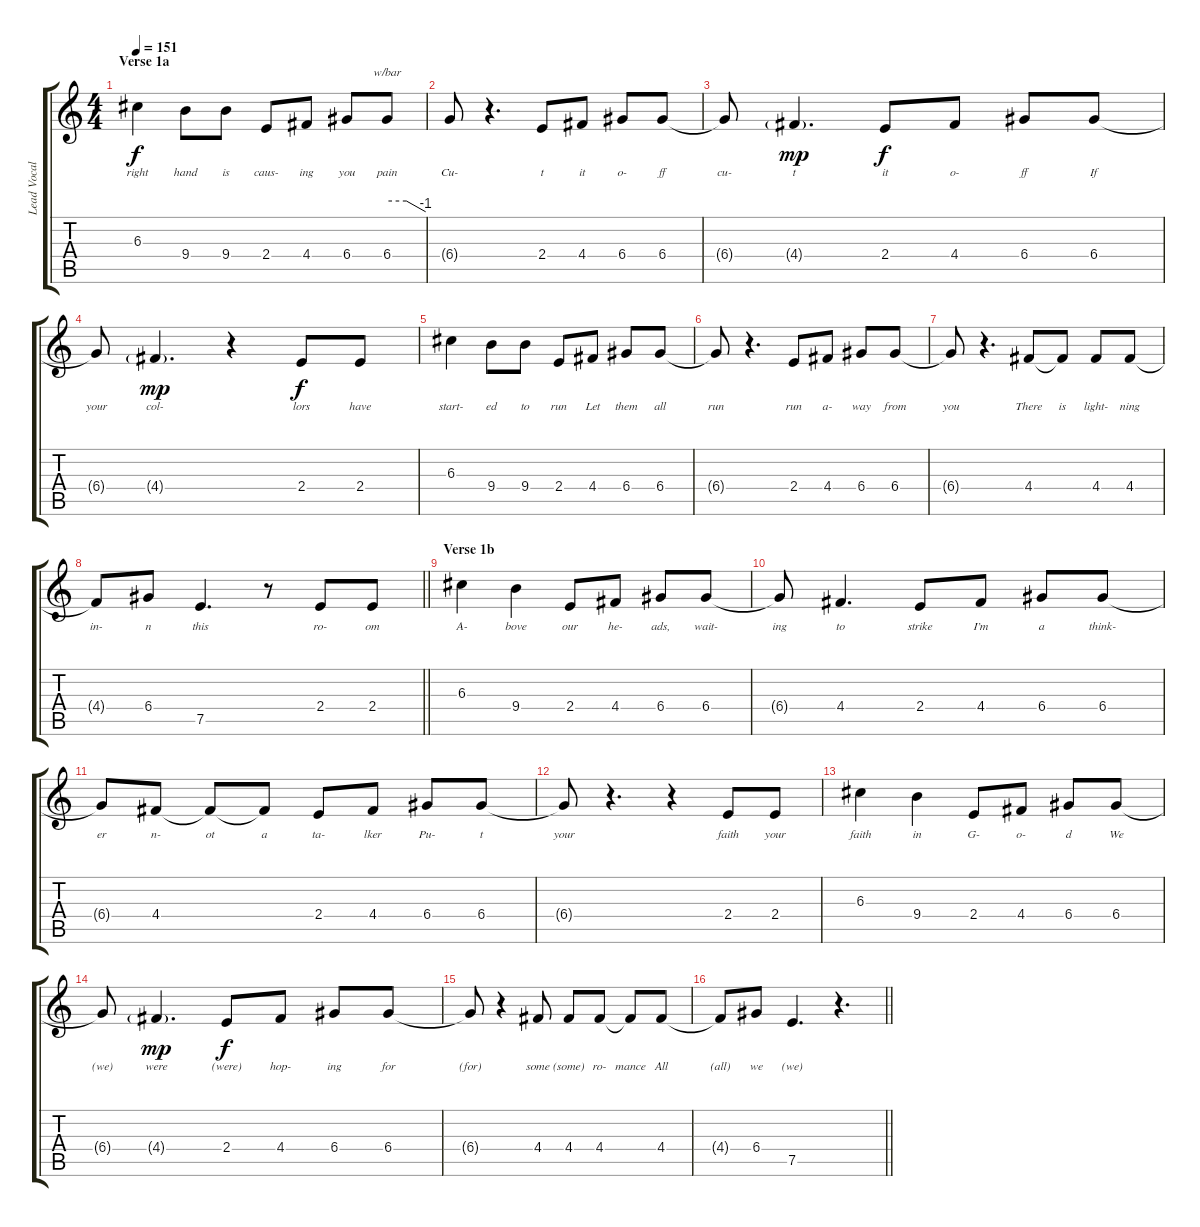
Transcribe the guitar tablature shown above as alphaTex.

\track ("Lead Vocals (Kele Okereke)" "Lead Vocal") {instrument contrabass}
\staff {score tabs}
\tuning (E4 B3 G3 D3 A2 E2) {hide}
\ts (4 4)
\section ("" "Verse 1a")
\tempo 151
\clef g2
\ks c
6.3.4{lyrics (0 "right") lyrics (1 "") lyrics (2 "") lyrics (3 "") lyrics (4 "") dy f} 9.4.8{lyrics (0 "hand") lyrics (1 "") lyrics (2 "") lyrics (3 "") lyrics (4 "")} 9.4.8{lyrics (0 "is") lyrics (1 "") lyrics (2 "") lyrics (3 "") lyrics (4 "")} 2.4.8{lyrics (0 "caus-") lyrics (1 "") lyrics (2 "") lyrics (3 "") lyrics (4 "")} 4.4.8{lyrics (0 "ing") lyrics (1 "") lyrics (2 "") lyrics (3 "") lyrics (4 "")} 6.4.8{lyrics (0 "you") lyrics (1 "") lyrics (2 "") lyrics (3 "") lyrics (4 "")} 6.4.8{tbe (custom default 0 0 30 0 60 -4) lyrics (0 "pain") lyrics (1 "") lyrics (2 "") lyrics (3 "") lyrics (4 "")} |
6.4{t}.8{lyrics (0 "Cu-") lyrics (1 "") lyrics (2 "") lyrics (3 "") lyrics (4 "")} r.4{d} 2.4.8{lyrics (0 "t") lyrics (1 "") lyrics (2 "") lyrics (3 "") lyrics (4 "")} 4.4.8{lyrics (0 "it") lyrics (1 "") lyrics (2 "") lyrics (3 "") lyrics (4 "")} 6.4.8{lyrics (0 "o-") lyrics (1 "") lyrics (2 "") lyrics (3 "") lyrics (4 "")} 6.4.8{lyrics (0 "ff") lyrics (1 "") lyrics (2 "") lyrics (3 "") lyrics (4 "")} |
6.4{t}.8{lyrics (0 "cu-") lyrics (1 "") lyrics (2 "") lyrics (3 "") lyrics (4 "")} 4.4{g}.4{d lyrics (0 "t") lyrics (1 "") lyrics (2 "") lyrics (3 "") lyrics (4 "") dy mp} 2.4.8{lyrics (0 "it") lyrics (1 "") lyrics (2 "") lyrics (3 "") lyrics (4 "") dy f} 4.4.8{lyrics (0 "o-") lyrics (1 "") lyrics (2 "") lyrics (3 "") lyrics (4 "")} 6.4.8{lyrics (0 "ff") lyrics (1 "") lyrics (2 "") lyrics (3 "") lyrics (4 "")} 6.4.8{lyrics (0 "If") lyrics (1 "") lyrics (2 "") lyrics (3 "") lyrics (4 "")} |
6.4{t}.8{lyrics (0 "your") lyrics (1 "") lyrics (2 "") lyrics (3 "") lyrics (4 "")} 4.4{g}.4{d lyrics (0 "col-") lyrics (1 "") lyrics (2 "") lyrics (3 "") lyrics (4 "") dy mp} r.4 2.4.8{lyrics (0 "lors") lyrics (1 "") lyrics (2 "") lyrics (3 "") lyrics (4 "") dy f} 2.4.8{lyrics (0 "have") lyrics (1 "") lyrics (2 "") lyrics (3 "") lyrics (4 "")} |
6.3.4{lyrics (0 "start-") lyrics (1 "") lyrics (2 "") lyrics (3 "") lyrics (4 "")} 9.4.8{lyrics (0 "ed") lyrics (1 "") lyrics (2 "") lyrics (3 "") lyrics (4 "")} 9.4.8{lyrics (0 "to") lyrics (1 "") lyrics (2 "") lyrics (3 "") lyrics (4 "")} 2.4.8{lyrics (0 "run") lyrics (1 "") lyrics (2 "") lyrics (3 "") lyrics (4 "")} 4.4.8{lyrics (0 "Let") lyrics (1 "") lyrics (2 "") lyrics (3 "") lyrics (4 "")} 6.4.8{lyrics (0 "them") lyrics (1 "") lyrics (2 "") lyrics (3 "") lyrics (4 "")} 6.4.8{lyrics (0 "all") lyrics (1 "") lyrics (2 "") lyrics (3 "") lyrics (4 "")} |
6.4{t}.8{lyrics (0 "run") lyrics (1 "") lyrics (2 "") lyrics (3 "") lyrics (4 "")} r.4{d} 2.4.8{lyrics (0 "run") lyrics (1 "") lyrics (2 "") lyrics (3 "") lyrics (4 "")} 4.4.8{lyrics (0 "a-") lyrics (1 "") lyrics (2 "") lyrics (3 "") lyrics (4 "")} 6.4.8{lyrics (0 "way") lyrics (1 "") lyrics (2 "") lyrics (3 "") lyrics (4 "")} 6.4.8{lyrics (0 "from") lyrics (1 "") lyrics (2 "") lyrics (3 "") lyrics (4 "")} |
6.4{t}.8{lyrics (0 "you") lyrics (1 "") lyrics (2 "") lyrics (3 "") lyrics (4 "")} r.4{d} 4.4.8{lyrics (0 "There") lyrics (1 "") lyrics (2 "") lyrics (3 "") lyrics (4 "")} 4.4{t}.8{lyrics (0 "is") lyrics (1 "") lyrics (2 "") lyrics (3 "") lyrics (4 "")} 4.4.8{lyrics (0 "light-") lyrics (1 "") lyrics (2 "") lyrics (3 "") lyrics (4 "")} 4.4.8{lyrics (0 "ning") lyrics (1 "") lyrics (2 "") lyrics (3 "") lyrics (4 "")} |
\barLineRight lightlight
4.4{t}.8{lyrics (0 "in-") lyrics (1 "") lyrics (2 "") lyrics (3 "") lyrics (4 "")} 6.4.8{lyrics (0 "n") lyrics (1 "") lyrics (2 "") lyrics (3 "") lyrics (4 "")} 7.5.4{d lyrics (0 "this") lyrics (1 "") lyrics (2 "") lyrics (3 "") lyrics (4 "")} r.8 2.4.8{lyrics (0 "ro-") lyrics (1 "") lyrics (2 "") lyrics (3 "") lyrics (4 "")} 2.4.8{lyrics (0 "om") lyrics (1 "") lyrics (2 "") lyrics (3 "") lyrics (4 "")} |
\section ("" "Verse 1b")
6.3.4{lyrics (0 "A-") lyrics (1 "") lyrics (2 "") lyrics (3 "") lyrics (4 "")} 9.4.4{lyrics (0 "bove") lyrics (1 "") lyrics (2 "") lyrics (3 "") lyrics (4 "")} 2.4.8{lyrics (0 "our") lyrics (1 "") lyrics (2 "") lyrics (3 "") lyrics (4 "")} 4.4.8{lyrics (0 "he-") lyrics (1 "") lyrics (2 "") lyrics (3 "") lyrics (4 "")} 6.4.8{lyrics (0 "ads,") lyrics (1 "") lyrics (2 "") lyrics (3 "") lyrics (4 "")} 6.4.8{lyrics (0 "wait-") lyrics (1 "") lyrics (2 "") lyrics (3 "") lyrics (4 "")} |
6.4{t}.8{lyrics (0 "ing") lyrics (1 "") lyrics (2 "") lyrics (3 "") lyrics (4 "")} 4.4.4{d lyrics (0 "to") lyrics (1 "") lyrics (2 "") lyrics (3 "") lyrics (4 "")} 2.4.8{lyrics (0 "strike") lyrics (1 "") lyrics (2 "") lyrics (3 "") lyrics (4 "")} 4.4.8{lyrics (0 "I’m") lyrics (1 "") lyrics (2 "") lyrics (3 "") lyrics (4 "")} 6.4.8{lyrics (0 "a") lyrics (1 "") lyrics (2 "") lyrics (3 "") lyrics (4 "")} 6.4.8{lyrics (0 "think-") lyrics (1 "") lyrics (2 "") lyrics (3 "") lyrics (4 "")} |
6.4{t}.8{lyrics (0 "er") lyrics (1 "") lyrics (2 "") lyrics (3 "") lyrics (4 "")} 4.4.8{lyrics (0 "n-") lyrics (1 "") lyrics (2 "") lyrics (3 "") lyrics (4 "")} 4.4{t}.8{lyrics (0 "ot") lyrics (1 "") lyrics (2 "") lyrics (3 "") lyrics (4 "")} 4.4{t}.8{lyrics (0 "a") lyrics (1 "") lyrics (2 "") lyrics (3 "") lyrics (4 "")} 2.4.8{lyrics (0 "ta-") lyrics (1 "") lyrics (2 "") lyrics (3 "") lyrics (4 "")} 4.4.8{lyrics (0 "lker") lyrics (1 "") lyrics (2 "") lyrics (3 "") lyrics (4 "")} 6.4.8{lyrics (0 "Pu-") lyrics (1 "") lyrics (2 "") lyrics (3 "") lyrics (4 "")} 6.4.8{lyrics (0 "t") lyrics (1 "") lyrics (2 "") lyrics (3 "") lyrics (4 "")} |
6.4{t}.8{lyrics (0 "your") lyrics (1 "") lyrics (2 "") lyrics (3 "") lyrics (4 "")} r.4{d} r.4 2.4.8{lyrics (0 "faith") lyrics (1 "") lyrics (2 "") lyrics (3 "") lyrics (4 "")} 2.4.8{lyrics (0 "your") lyrics (1 "") lyrics (2 "") lyrics (3 "") lyrics (4 "")} |
6.3.4{lyrics (0 "faith") lyrics (1 "") lyrics (2 "") lyrics (3 "") lyrics (4 "")} 9.4.4{lyrics (0 "in") lyrics (1 "") lyrics (2 "") lyrics (3 "") lyrics (4 "")} 2.4.8{lyrics (0 "G-") lyrics (1 "") lyrics (2 "") lyrics (3 "") lyrics (4 "")} 4.4.8{lyrics (0 "o-") lyrics (1 "") lyrics (2 "") lyrics (3 "") lyrics (4 "")} 6.4.8{lyrics (0 "d") lyrics (1 "") lyrics (2 "") lyrics (3 "") lyrics (4 "")} 6.4.8{lyrics (0 "We") lyrics (1 "") lyrics (2 "") lyrics (3 "") lyrics (4 "")} |
6.4{t}.8{lyrics (0 "(we)") lyrics (1 "") lyrics (2 "") lyrics (3 "") lyrics (4 "")} 4.4{g}.4{d lyrics (0 "were") lyrics (1 "") lyrics (2 "") lyrics (3 "") lyrics (4 "") dy mp} 2.4.8{lyrics (0 "(were)") lyrics (1 "") lyrics (2 "") lyrics (3 "") lyrics (4 "") dy f} 4.4.8{lyrics (0 "hop-") lyrics (1 "") lyrics (2 "") lyrics (3 "") lyrics (4 "")} 6.4.8{lyrics (0 "ing") lyrics (1 "") lyrics (2 "") lyrics (3 "") lyrics (4 "")} 6.4.8{lyrics (0 "for") lyrics (1 "") lyrics (2 "") lyrics (3 "") lyrics (4 "")} |
6.4{t}.8{lyrics (0 "(for)") lyrics (1 "") lyrics (2 "") lyrics (3 "") lyrics (4 "")} r.4 4.4.8{lyrics (0 "some") lyrics (1 "") lyrics (2 "") lyrics (3 "") lyrics (4 "")} 4.4.8{lyrics (0 "(some)") lyrics (1 "") lyrics (2 "") lyrics (3 "") lyrics (4 "")} 4.4.8{lyrics (0 "ro-") lyrics (1 "") lyrics (2 "") lyrics (3 "") lyrics (4 "")} 4.4{t}.8{lyrics (0 "mance") lyrics (1 "") lyrics (2 "") lyrics (3 "") lyrics (4 "")} 4.4.8{lyrics (0 "All") lyrics (1 "") lyrics (2 "") lyrics (3 "") lyrics (4 "")} |
\barLineRight lightlight
4.4{t}.8{lyrics (0 "(all)") lyrics (1 "") lyrics (2 "") lyrics (3 "") lyrics (4 "")} 6.4.8{lyrics (0 "we") lyrics (1 "") lyrics (2 "") lyrics (3 "") lyrics (4 "")} 7.5.4{d lyrics (0 "(we)") lyrics (1 "") lyrics (2 "") lyrics (3 "") lyrics (4 "")} r.4{d}
